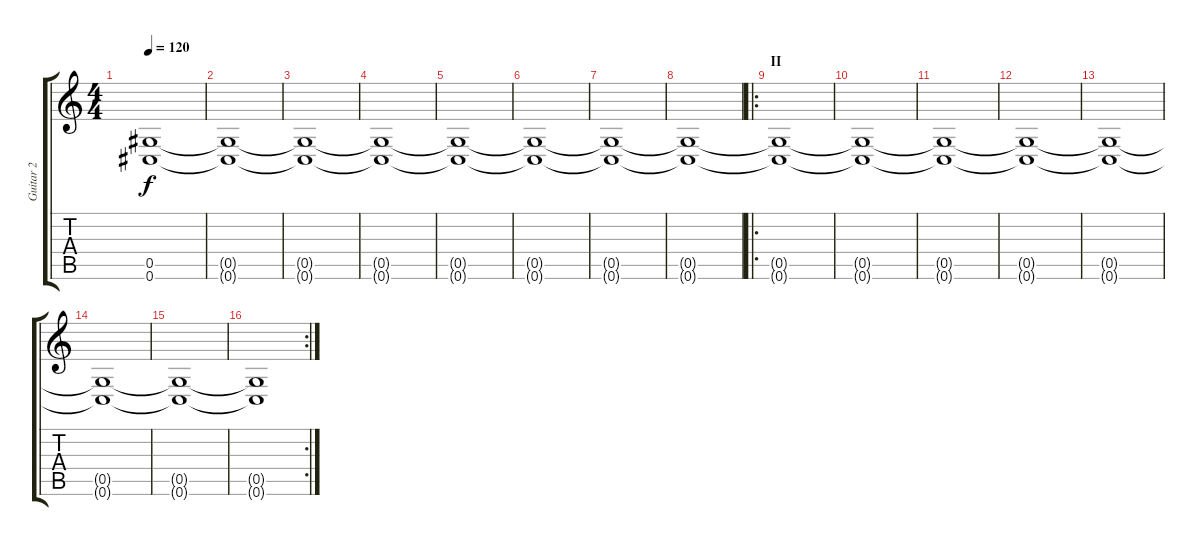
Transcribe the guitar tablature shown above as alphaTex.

\track ("Guitar 2" "Guitar 2") {instrument overdrivenguitar}
\staff {score tabs}
\tuning (Eb4 Bb3 Gb3 Db3 Ab2 Db2) {hide}
\ts (4 4)
\tempo 120
\clef g2
\ks c
(0.5{t} 0.6{t}).1{dy f} |
(0.5{t} 0.6{t}).1 |
(0.5{t} 0.6{t}).1 |
(0.5{t} 0.6{t}).1 |
(0.5{t} 0.6{t}).1 |
(0.5{t} 0.6{t}).1 |
(0.5{t} 0.6{t}).1 |
(0.5{t} 0.6{t}).1 |
\ro
\section ("" "II")
(0.5{t} 0.6{t}).1 |
(0.5{t} 0.6{t}).1 |
(0.5{t} 0.6{t}).1 |
(0.5{t} 0.6{t}).1 |
(0.5{t} 0.6{t}).1 |
(0.5{t} 0.6{t}).1 |
(0.5{t} 0.6{t}).1 |
\rc 2
(0.5{t} 0.6{t}).1
